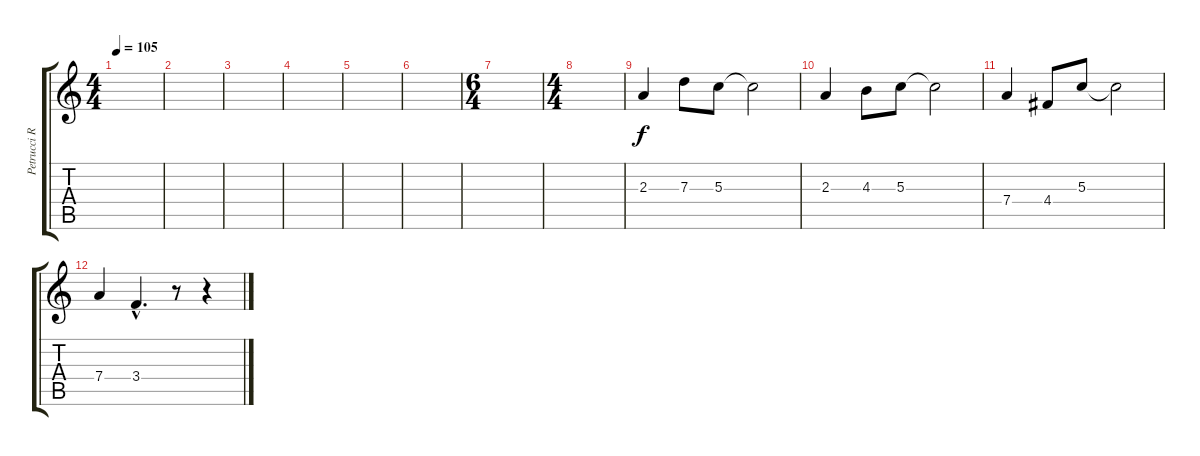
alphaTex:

\track ("Petrucci Rythm" "Petrucci R") {instrument acousticguitarsteel}
\staff {score tabs}
\tuning (E4 B3 G3 D3 A2 E2) {hide}
\ts (4 4)
\tempo 105
\clef g2
\ks c
|
|
|
|
|
|
\ts (6 4)
|
\ts (4 4)
|
2.3.4 7.3.8 5.3.8 5.3{t}.2 |
2.3.4 4.3.8 5.3.8 5.3{t}.2 |
7.4.4 4.4.8 5.3.8 5.3{t}.2 |
7.4.4 3.4{hac}.4{d} r.8 r.4
